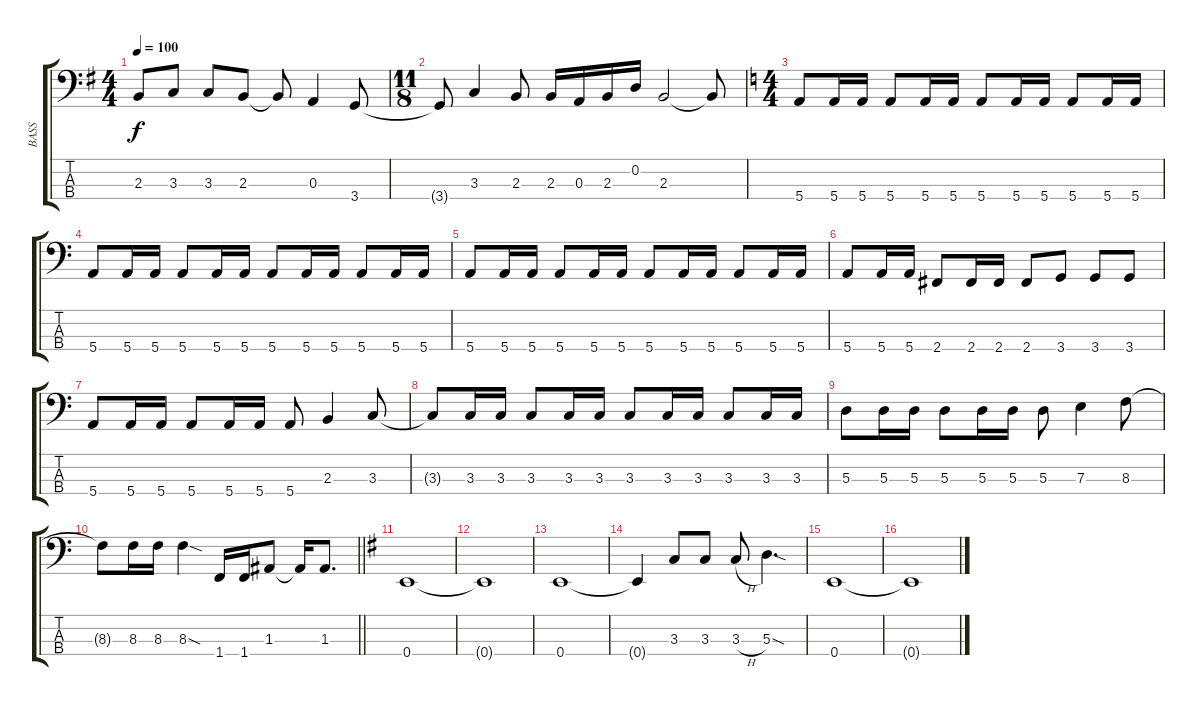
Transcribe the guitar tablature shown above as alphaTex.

\track ("BASS" "BASS") {instrument electricbassfinger}
\staff {score tabs}
\tuning (G2 D2 A1 E1) {hide}
\ts (4 4)
\tempo 100
\clef f4
\ks eminor
2.3{t}.8{dy f} 3.3.8 3.3.8 2.3.8 2.3{t}.8 0.3.4 3.4.8 |
\ts (11 8)
3.4{t}.8 3.3.4 2.3.8 2.3.16 0.3.16 2.3.16 0.2.16 2.3.2 2.3{t}.8 |
\ts (4 4)
\ks c
5.4.8 5.4.16 5.4.16 5.4.8 5.4.16 5.4.16 5.4.8 5.4.16 5.4.16 5.4.8 5.4.16 5.4.16 |
5.4.8 5.4.16 5.4.16 5.4.8 5.4.16 5.4.16 5.4.8 5.4.16 5.4.16 5.4.8 5.4.16 5.4.16 |
5.4.8 5.4.16 5.4.16 5.4.8 5.4.16 5.4.16 5.4.8 5.4.16 5.4.16 5.4.8 5.4.16 5.4.16 |
5.4.8 5.4.16 5.4.16 2.4.8 2.4.16 2.4.16 2.4.8 3.4.8 3.4.8 3.4.8 |
5.4.8 5.4.16 5.4.16 5.4.8 5.4.16 5.4.16 5.4.8 2.3.4 3.3.8 |
3.3{t}.8 3.3.16 3.3.16 3.3.8 3.3.16 3.3.16 3.3.8 3.3.16 3.3.16 3.3.8 3.3.16 3.3.16 |
5.3.8 5.3.16 5.3.16 5.3.8 5.3.16 5.3.16 5.3.8 7.3.4 8.3.8 |
\barLineRight lightlight
8.3{t}.8 8.3.16 8.3.16 8.3{sod}.4 1.4.16 1.4.16 1.3.8 1.3{t}.16 1.3.8{d} |
\ks eminor
0.4.1 |
0.4{t}.1 |
0.4.1 |
0.4{t}.4 3.3.8 3.3.8 3.3{h}.8 5.3{sod}.4{d} |
0.4.1 |
0.4{t}.1
